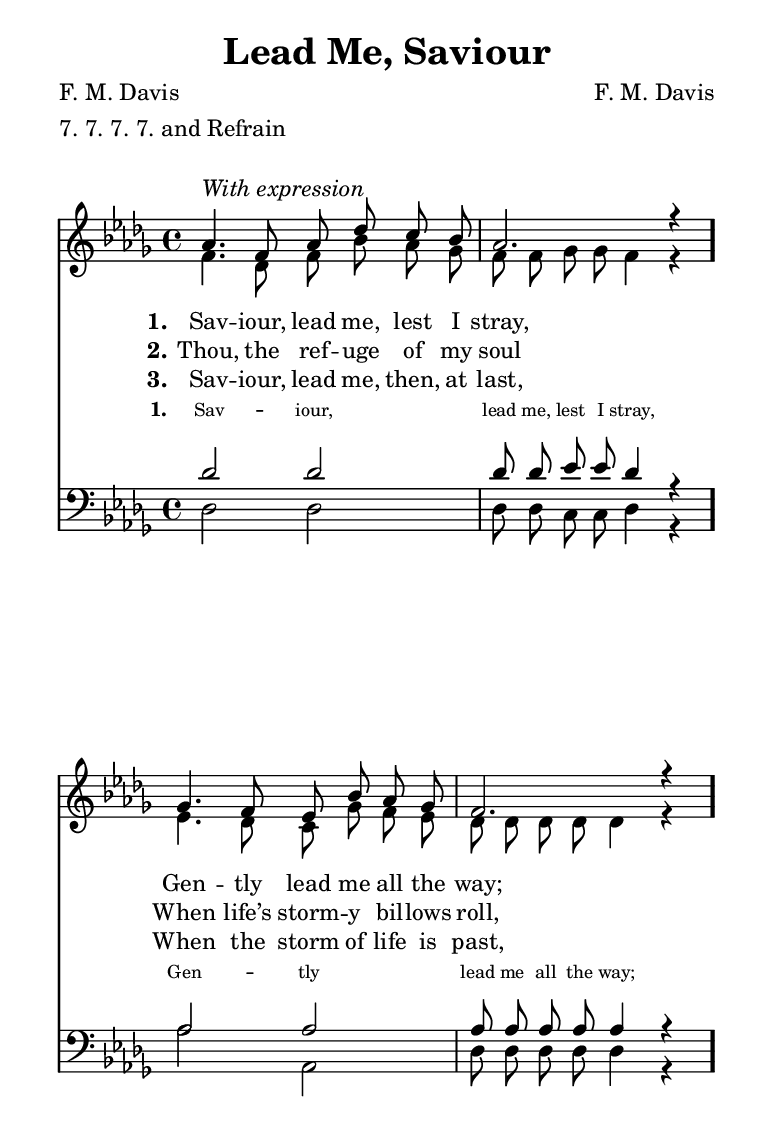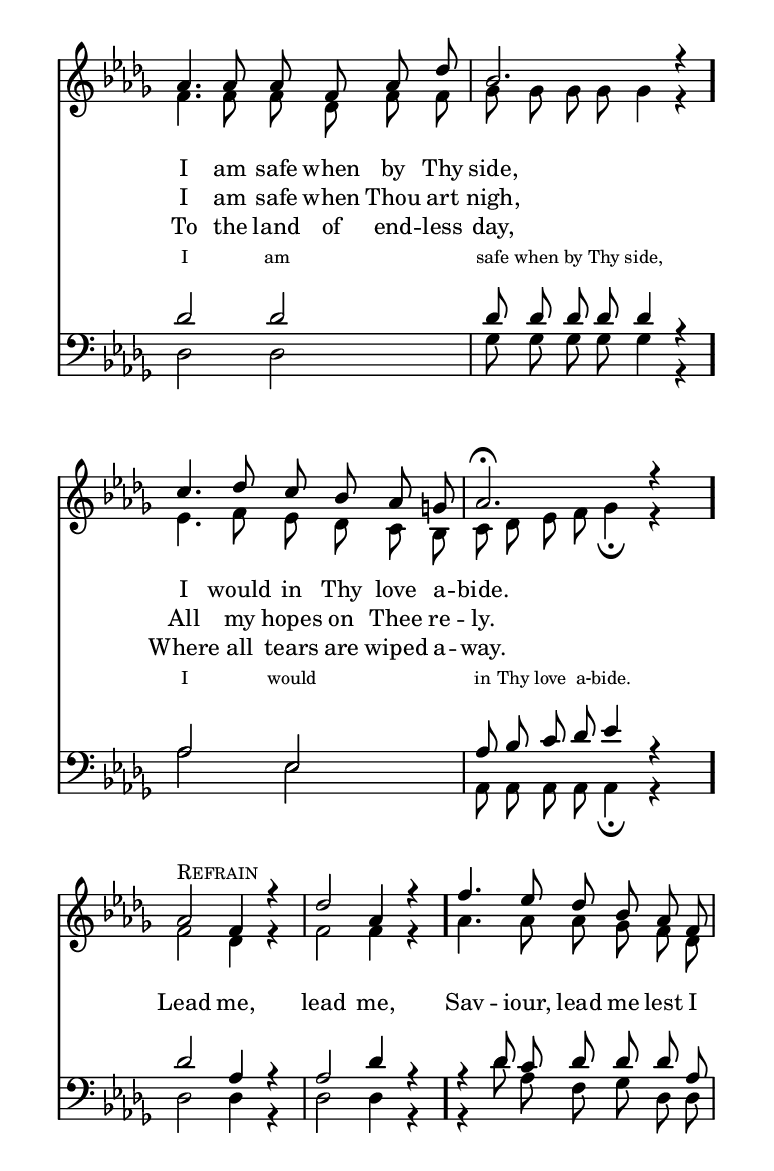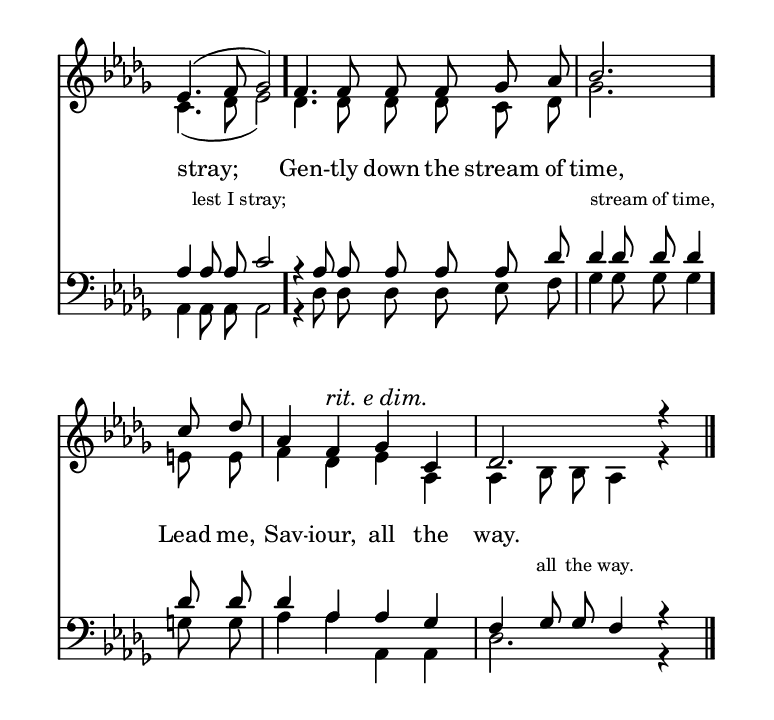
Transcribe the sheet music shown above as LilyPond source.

\include "common/global.ily"
\paper {
  \include "common/paper.ily"
}

\header{
  hymnnumber = "234"
  title = "Lead Me, Saviour"
  tunename = ""
  meter = "7. 7. 7. 7. and Refrain"
  poet = "F. M. Davis"
  composer = "F. M. Davis"
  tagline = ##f
}

ta = { \tempo 4=80 }
tb = { \tempo 4=40 }

global = {
  \include "common/overrides.ily"
  \override Staff.TimeSignature.style = #'()
  \time 4/4
  \override Score.MetronomeMark.transparent = ##t % hide all fermata changes too
  \ta
  \key des \major
  \autoBeamOff
}

notesSoprano = {
\global
\relative c'' {

  aes4.^\markup{\italic { With expression } } f8 aes8 des c bes | aes2. r4 |
  ges4. f8 ees bes' aes ges | f2. r4 |
  aes4. aes8 aes f aes des | bes2. r4 |
  c4. des8 c bes aes g | aes2.\fermata r4 |

  << s^\markup { \small \caps "Refrain" }
  { aes2 f4 r | des'2 aes4 r } >>
  f'4. ees8 des bes aes f | ees4.( f8 ges2) |
  f4. f8 f f ges aes | bes2.
  c8 des | aes4 f^\markup{\italic{rit. e dim.}} ges c, | des2. r4 |

  \bar "|."

}
}

notesAlto = {
\global
\relative e' {

  f4. des8 f bes aes ges | f8 f ges ges f4 r4 |
  ees4. des8 c ges' f ees | des des des des des4 r4 |
  f4. f8 f des f f | ges8 ges ges ges ges4 r4 |
  ees4. f8 ees des c bes | c des ees f \tb ges4\fermata \ta r4 |

  f2 des4 r | f2 f4 r |
  aes4. aes8 aes ges f des | c4.( des8 ees2) |
  des4. des8 des des c des | ges2.
  e8 e | f4 des ees aes, | aes4 bes8 bes aes4 r4 |

}
}

notesTenor = {
\global
\relative a {

  des2 des | des8 des ees ees des4 r |
  aes2 aes | aes8 aes aes aes aes4 r |
  des2 des | des8 des des des des4 r |
  aes2 ees | aes8 bes c des ees4 r |

  des2 aes4 r | aes2 des4 r |
  r4 des8 c des des des aes | aes4 aes8 aes c2 |
  r4 aes8 aes aes aes aes des | des4 des8 des des4
  des8 des | des4 aes aes ges | f4 ges8 ges f4 r |

}
}

notesBass = {
\global
\relative f {

  des2 des | des8 des c c des4 r |
  aes'2 aes, | des8 des des des des4 r |
  des2 des | ges8 ges ges ges ges4 r |
  aes2 ees | aes,8 aes aes aes aes4\fermata r4 |

  des2 des4 r | des2 des4 r |
  r4 des'8 aes f ges des des | aes4 aes8 aes aes2 |
  r4 des8 des des des ees f | ges4 ges8 ges ges4
  g8 g | aes4 aes aes, aes | des2. r4 |

}
}

% TODO refrain small words
Refrain = \lyricmode {

Lead me, lead me, \bar "."
Sav -- iour, lead me lest I stray;__ \bar "."
Gen -- tly down the stream of time, \bar "."
Lead me, Sav -- iour, all the way. \bar "."

}

wordsA = \lyricmode {
\set stanza = "1."

Sav -- iour, lead me, lest I stray, \bar "."
Gen -- tly lead me all the way; \bar "."
I am safe when by Thy side, \bar "."
I would in Thy love a -- bide. \bar "."

}

wordsB = \lyricmode {
\set stanza = "2."

Thou, the ref -- uge of my soul
When life’s storm -- y bil -- lows roll,
I am safe when Thou art nigh,
All my hopes on Thee re -- ly.

\Refrain

}

wordsC = \lyricmode {
\set stanza = "3."

Sav -- iour, lead me, then, at last,
When the storm of life is past,
To the land of end -- less day,
Where all tears are wiped a -- way.

}

underWords = \lyricmode {
\override LyricText.font-size = #-2
\set stanza = \markup { \small "1." }

Sav -- iour, lead me, lest I stray,
Gen -- tly lead me all the way;
I am safe when by Thy side,
I would in Thy love a -- bide.

\repeat unfold 11 \skip 4
lest I stray;
\repeat unfold 7 \skip 4
stream of time,
\repeat unfold 7 \skip 4
all the way.

}

\score {
  \context ChoirStaff <<
    \context Staff = upper <<
      \set ChoirStaff.systemStartDelimiter = #'SystemStartBar
      \context Voice  = sopranos { \voiceOne << \notesSoprano >> }
      \context Voice  = altos { \voiceTwo << \notesAlto >> }
      \context Lyrics = one   \lyricsto sopranos \wordsA
      \context Lyrics = two   \lyricsto sopranos \wordsB
      \context Lyrics = three \lyricsto sopranos \wordsC
    >>
    \context Staff = men <<
      \clef bass
      \context Voice  = tenors { \voiceOne << \notesTenor >> }
      \context Voice  = basses { \voiceTwo << \notesBass >> }
      \context Lyrics = four \with { alignAboveContext = men } \lyricsto tenors \underWords
    >>
  >>
  \layout {
    \include "common/layout.ily"
  }
  \midi{
    \include "common/midi.ily"
  }
}

\version "2.18.2"  % necessary for upgrading to future LilyPond versions.

% vi:set et ts=2 sw=2 ai nocindent syntax=lilypond:
